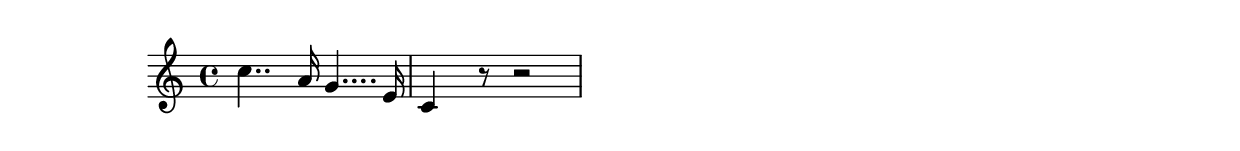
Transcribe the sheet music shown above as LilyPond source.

\version "2.14.0"

\header {
  texidoc = "The @code{dot-count} property
for @code{Dots} can be modified by the user."

}

\relative c'' {
  c4.. a16
  \override Dots #'dot-count = #4
  g4.. e16
  \override Dots #'dot-count = #0
  c4. r8 r2
}
